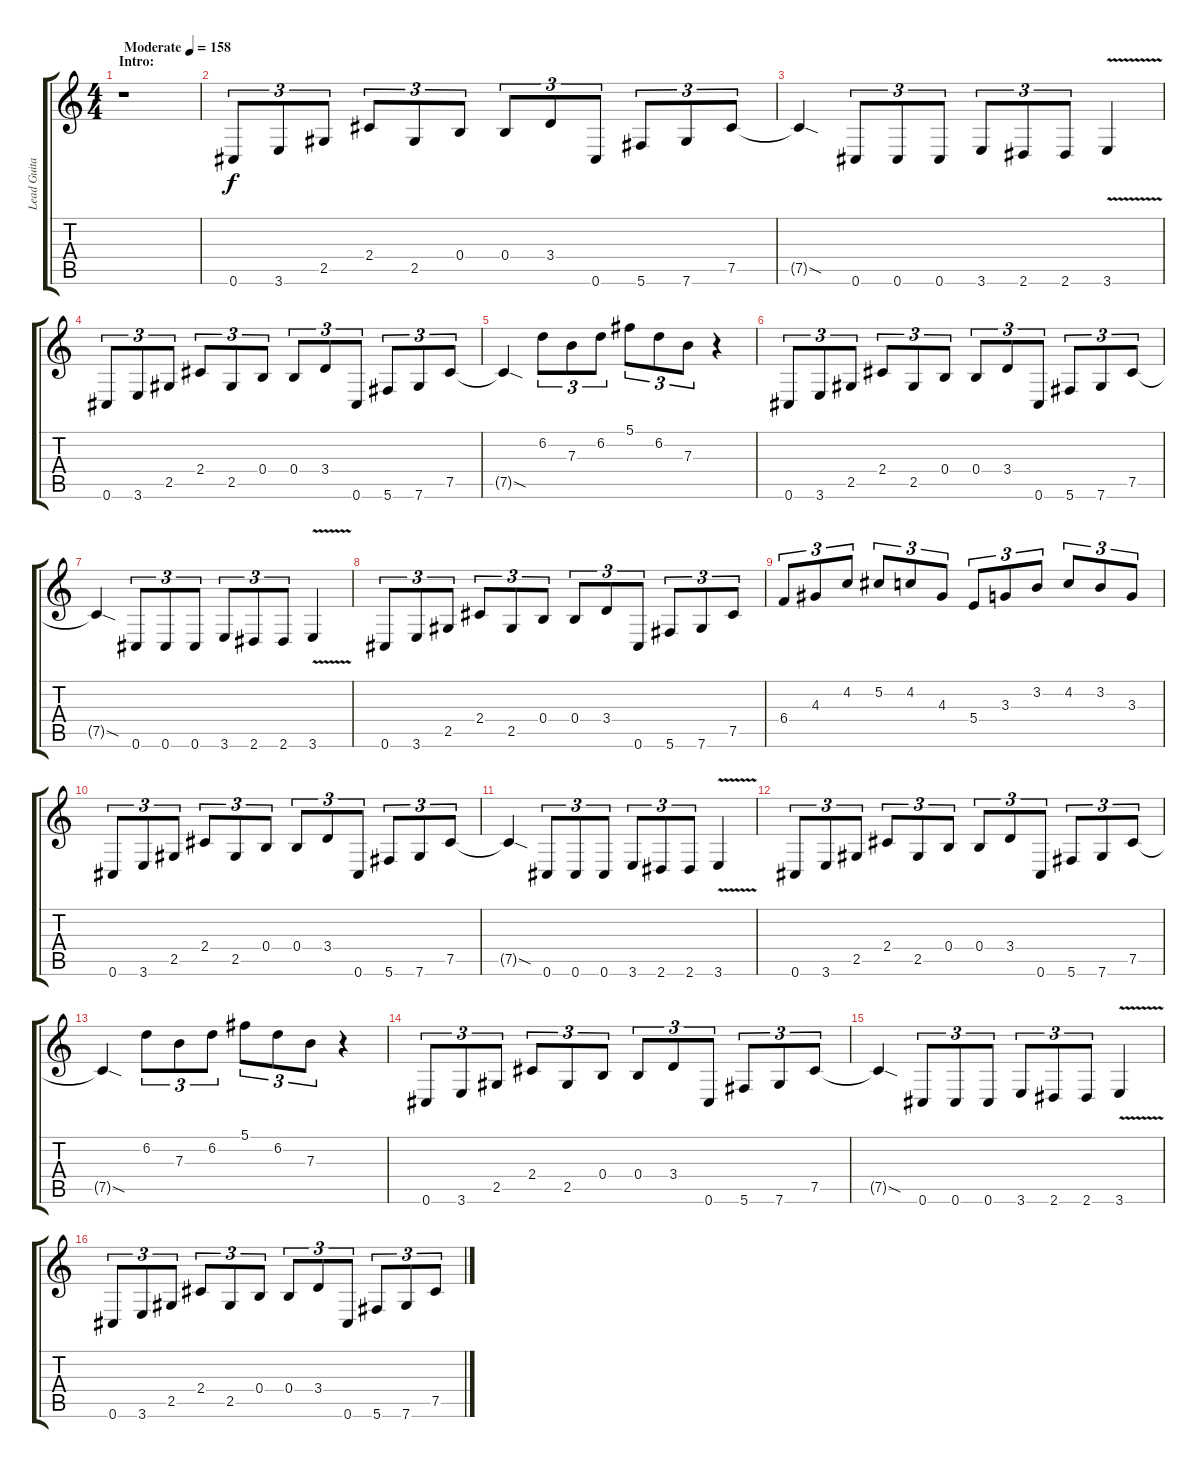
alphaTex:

\track ("Lead Guitar" "Lead Guita") {instrument overdrivenguitar}
\staff {score tabs}
\tuning (Db4 Ab3 E3 B2 Gb2 Db2) {hide}
\ts (4 4)
\section ("" "Intro:")
\tempo (158 "Moderate")
\clef g2
\ks c
r.1{dy f instrument overdrivenguitar} |
0.6.8{tu (3 2)} 3.6.8{tu (3 2)} 2.5.8{tu (3 2)} 2.4.8{tu (3 2)} 2.5.8{tu (3 2)} 0.4.8{tu (3 2)} 0.4.8{tu (3 2)} 3.4.8{tu (3 2)} 0.6.8{tu (3 2)} 5.6.8{tu (3 2)} 7.6.8{tu (3 2)} 7.5.8{tu (3 2)} |
7.5{sod t}.4 0.6.8{tu (3 2)} 0.6.8{tu (3 2)} 0.6.8{tu (3 2)} 3.6.8{tu (3 2)} 2.6.8{tu (3 2)} 2.6.8{tu (3 2)} 3.6{v}.4 |
0.6.8{tu (3 2)} 3.6.8{tu (3 2)} 2.5.8{tu (3 2)} 2.4.8{tu (3 2)} 2.5.8{tu (3 2)} 0.4.8{tu (3 2)} 0.4.8{tu (3 2)} 3.4.8{tu (3 2)} 0.6.8{tu (3 2)} 5.6.8{tu (3 2)} 7.6.8{tu (3 2)} 7.5.8{tu (3 2)} |
7.5{sod t}.4 6.2.8{tu (3 2)} 7.3.8{tu (3 2)} 6.2.8{tu (3 2)} 5.1.8{tu (3 2)} 6.2.8{tu (3 2)} 7.3.8{tu (3 2)} r.4 |
0.6.8{tu (3 2)} 3.6.8{tu (3 2)} 2.5.8{tu (3 2)} 2.4.8{tu (3 2)} 2.5.8{tu (3 2)} 0.4.8{tu (3 2)} 0.4.8{tu (3 2)} 3.4.8{tu (3 2)} 0.6.8{tu (3 2)} 5.6.8{tu (3 2)} 7.6.8{tu (3 2)} 7.5.8{tu (3 2)} |
7.5{sod t}.4 0.6.8{tu (3 2)} 0.6.8{tu (3 2)} 0.6.8{tu (3 2)} 3.6.8{tu (3 2)} 2.6.8{tu (3 2)} 2.6.8{tu (3 2)} 3.6{v}.4 |
0.6.8{tu (3 2)} 3.6.8{tu (3 2)} 2.5.8{tu (3 2)} 2.4.8{tu (3 2)} 2.5.8{tu (3 2)} 0.4.8{tu (3 2)} 0.4.8{tu (3 2)} 3.4.8{tu (3 2)} 0.6.8{tu (3 2)} 5.6.8{tu (3 2)} 7.6.8{tu (3 2)} 7.5.8{tu (3 2)} |
6.4.8{tu (3 2)} 4.3.8{tu (3 2)} 4.2.8{tu (3 2)} 5.2.8{tu (3 2)} 4.2.8{tu (3 2)} 4.3.8{tu (3 2)} 5.4.8{tu (3 2)} 3.3.8{tu (3 2)} 3.2.8{tu (3 2)} 4.2.8{tu (3 2)} 3.2.8{tu (3 2)} 3.3.8{tu (3 2)} |
0.6.8{tu (3 2)} 3.6.8{tu (3 2)} 2.5.8{tu (3 2)} 2.4.8{tu (3 2)} 2.5.8{tu (3 2)} 0.4.8{tu (3 2)} 0.4.8{tu (3 2)} 3.4.8{tu (3 2)} 0.6.8{tu (3 2)} 5.6.8{tu (3 2)} 7.6.8{tu (3 2)} 7.5.8{tu (3 2)} |
7.5{sod t}.4 0.6.8{tu (3 2)} 0.6.8{tu (3 2)} 0.6.8{tu (3 2)} 3.6.8{tu (3 2)} 2.6.8{tu (3 2)} 2.6.8{tu (3 2)} 3.6{v}.4 |
0.6.8{tu (3 2)} 3.6.8{tu (3 2)} 2.5.8{tu (3 2)} 2.4.8{tu (3 2)} 2.5.8{tu (3 2)} 0.4.8{tu (3 2)} 0.4.8{tu (3 2)} 3.4.8{tu (3 2)} 0.6.8{tu (3 2)} 5.6.8{tu (3 2)} 7.6.8{tu (3 2)} 7.5.8{tu (3 2)} |
7.5{sod t}.4 6.2.8{tu (3 2)} 7.3.8{tu (3 2)} 6.2.8{tu (3 2)} 5.1.8{tu (3 2)} 6.2.8{tu (3 2)} 7.3.8{tu (3 2)} r.4 |
0.6.8{tu (3 2)} 3.6.8{tu (3 2)} 2.5.8{tu (3 2)} 2.4.8{tu (3 2)} 2.5.8{tu (3 2)} 0.4.8{tu (3 2)} 0.4.8{tu (3 2)} 3.4.8{tu (3 2)} 0.6.8{tu (3 2)} 5.6.8{tu (3 2)} 7.6.8{tu (3 2)} 7.5.8{tu (3 2)} |
7.5{sod t}.4 0.6.8{tu (3 2)} 0.6.8{tu (3 2)} 0.6.8{tu (3 2)} 3.6.8{tu (3 2)} 2.6.8{tu (3 2)} 2.6.8{tu (3 2)} 3.6{v}.4 |
0.6.8{tu (3 2)} 3.6.8{tu (3 2)} 2.5.8{tu (3 2)} 2.4.8{tu (3 2)} 2.5.8{tu (3 2)} 0.4.8{tu (3 2)} 0.4.8{tu (3 2)} 3.4.8{tu (3 2)} 0.6.8{tu (3 2)} 5.6.8{tu (3 2)} 7.6.8{tu (3 2)} 7.5.8{tu (3 2)}
